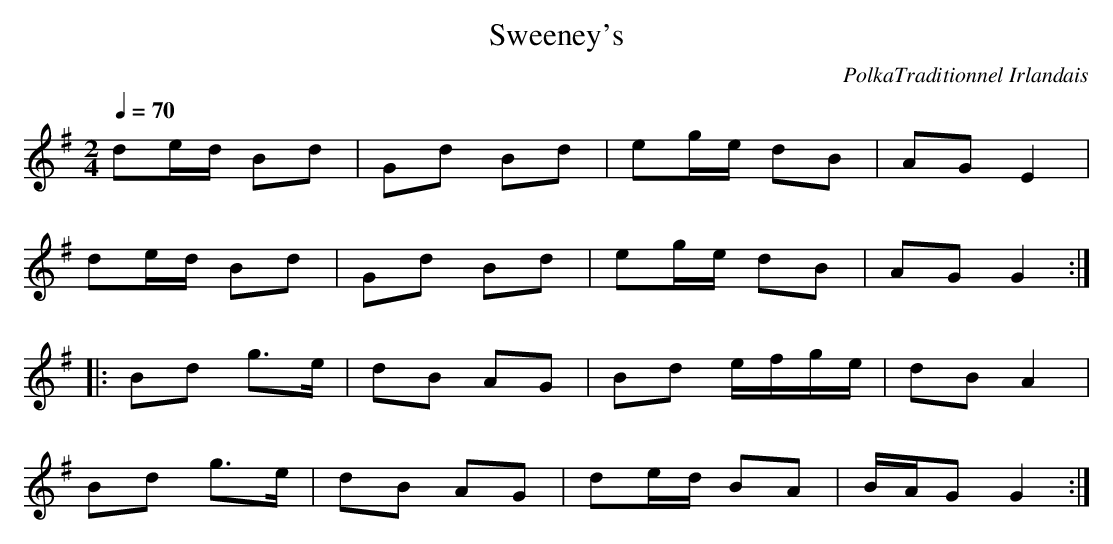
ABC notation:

X:1     %Music
T:Sweeney's     %Tune name
C:PolkaTraditionnel Irlandais     %Tune composer
Q:1/4=70     %Tempo
V:1     %
     %!STAVE 0 '' @
     %!INSTR 'Piano 1' 0 0 @
|:
M:2/4     %Meter
L:1/16     %
K:G
d2ed B2d2 |G2d2 B2d2 |e2ge d2B2 |A2G2 E4 |
d2ed B2d2 |G2d2 B2d2 |e2ge d2B2 |A2G2 G4 ::
B2d2 g3e |d2B2 A2G2 |B2d2 efge |d2B2 A4 |
B2d2 g3e |d2B2 A2G2 |d2ed B2A2 |BAG2 G4 :|
     %End of file
